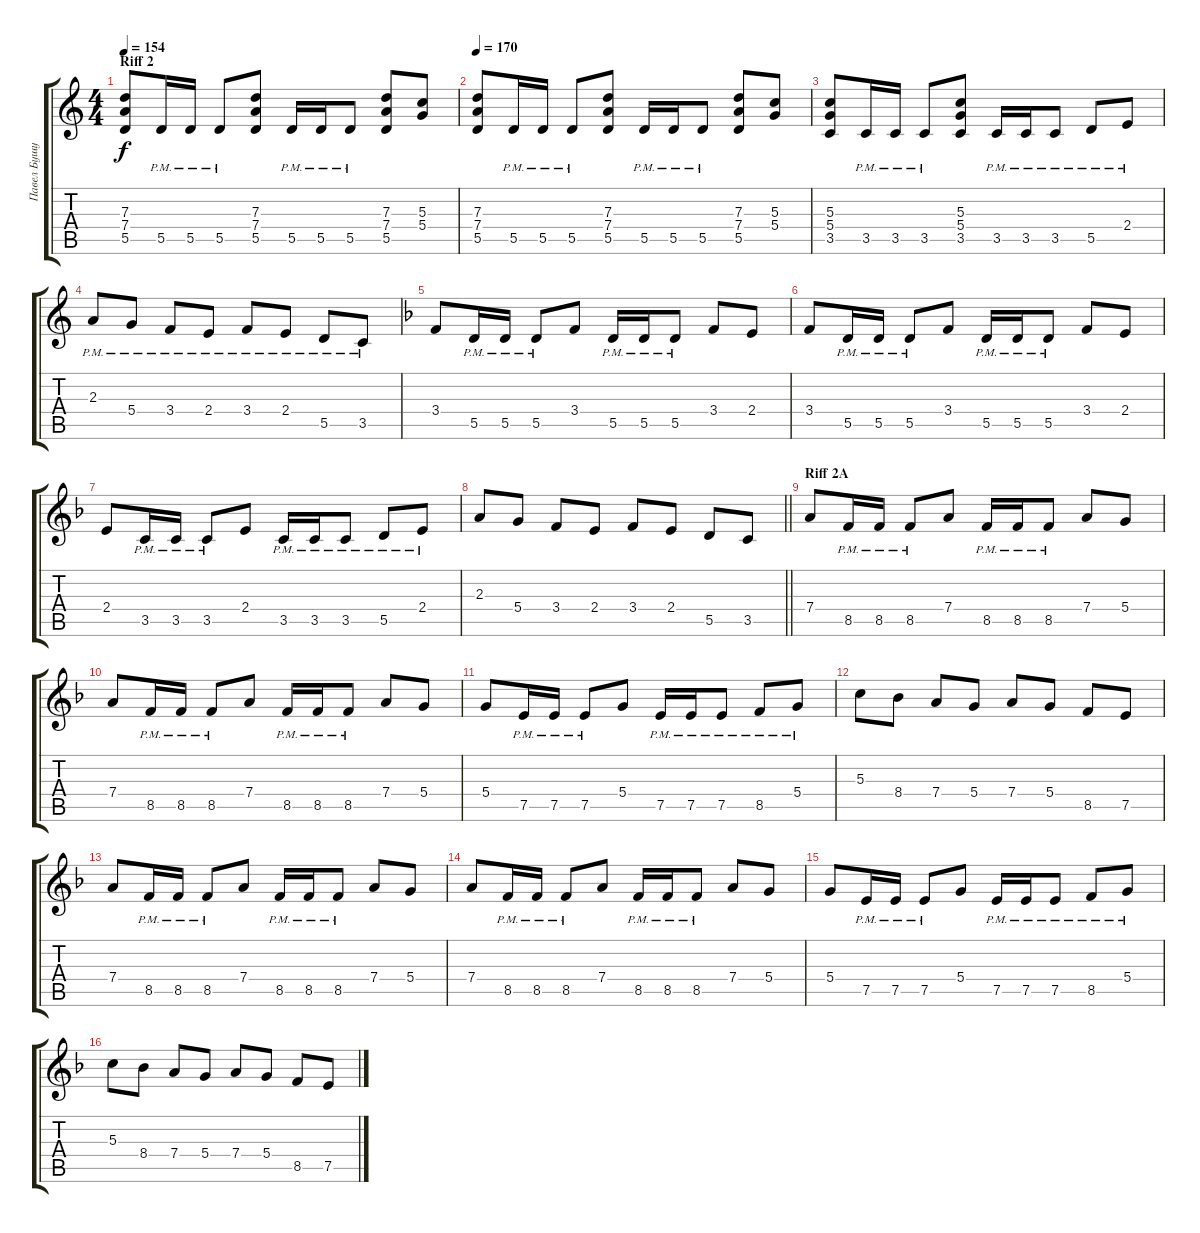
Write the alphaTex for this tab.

\track ("Павел Бушуев" "Павел Бушу") {instrument distortionguitar}
\staff {score tabs}
\tuning (E4 B3 G3 D3 A2 E2) {hide}
\ts (4 4)
\section ("" "Riff 2")
\tempo 154
\clef g2
\ks c
(7.3 7.4 5.5).8{dy f} 5.5{pm}.16 5.5{pm}.16 5.5{pm}.8 (7.3 7.4 5.5).8 5.5{pm}.16 5.5{pm}.16 5.5{pm}.8 (7.3 7.4 5.5).8 (5.3 5.4).8 |
\tempo 170
(7.3 7.4 5.5).8 5.5{pm}.16 5.5{pm}.16 5.5{pm}.8 (7.3 7.4 5.5).8 5.5{pm}.16 5.5{pm}.16 5.5{pm}.8 (7.3 7.4 5.5).8 (5.3 5.4).8 |
(5.3 5.4 3.5).8 3.5{pm}.16 3.5{pm}.16 3.5{pm}.8 (5.3 5.4 3.5).8 3.5{pm}.16 3.5{pm}.16 3.5{pm}.8 5.5{pm}.8 2.4{pm}.8 |
2.3{pm}.8 5.4{pm}.8 3.4{pm}.8 2.4{pm}.8 3.4{pm}.8 2.4{pm}.8 5.5{pm}.8 3.5{pm}.8 |
\ks f
3.4.8 5.5{pm}.16 5.5{pm}.16 5.5{pm}.8 3.4.8 5.5{pm}.16 5.5{pm}.16 5.5{pm}.8 3.4.8 2.4.8 |
3.4.8 5.5{pm}.16 5.5{pm}.16 5.5{pm}.8 3.4.8 5.5{pm}.16 5.5{pm}.16 5.5{pm}.8 3.4.8 2.4.8 |
2.4.8 3.5{pm}.16 3.5{pm}.16 3.5{pm}.8 2.4.8 3.5{pm}.16 3.5{pm}.16 3.5{pm}.8 5.5{pm}.8 2.4{pm}.8 |
\barLineRight lightlight
2.3.8 5.4.8 3.4.8 2.4.8 3.4.8 2.4.8 5.5.8 3.5.8 |
\section ("" "Riff 2A")
7.4.8 8.5{pm}.16 8.5{pm}.16 8.5{pm}.8 7.4.8 8.5{pm}.16 8.5{pm}.16 8.5{pm}.8 7.4.8 5.4.8 |
7.4.8 8.5{pm}.16 8.5{pm}.16 8.5{pm}.8 7.4.8 8.5{pm}.16 8.5{pm}.16 8.5{pm}.8 7.4.8 5.4.8 |
5.4.8 7.5{pm}.16 7.5{pm}.16 7.5{pm}.8 5.4.8 7.5{pm}.16 7.5{pm}.16 7.5{pm}.8 8.5{pm}.8 5.4{pm}.8 |
5.3.8 8.4.8 7.4.8 5.4.8 7.4.8 5.4.8 8.5.8 7.5.8 |
7.4.8 8.5{pm}.16 8.5{pm}.16 8.5{pm}.8 7.4.8 8.5{pm}.16 8.5{pm}.16 8.5{pm}.8 7.4.8 5.4.8 |
7.4.8 8.5{pm}.16 8.5{pm}.16 8.5{pm}.8 7.4.8 8.5{pm}.16 8.5{pm}.16 8.5{pm}.8 7.4.8 5.4.8 |
5.4.8 7.5{pm}.16 7.5{pm}.16 7.5{pm}.8 5.4.8 7.5{pm}.16 7.5{pm}.16 7.5{pm}.8 8.5{pm}.8 5.4{pm}.8 |
5.3.8 8.4.8 7.4.8 5.4.8 7.4.8 5.4.8 8.5.8 7.5.8
